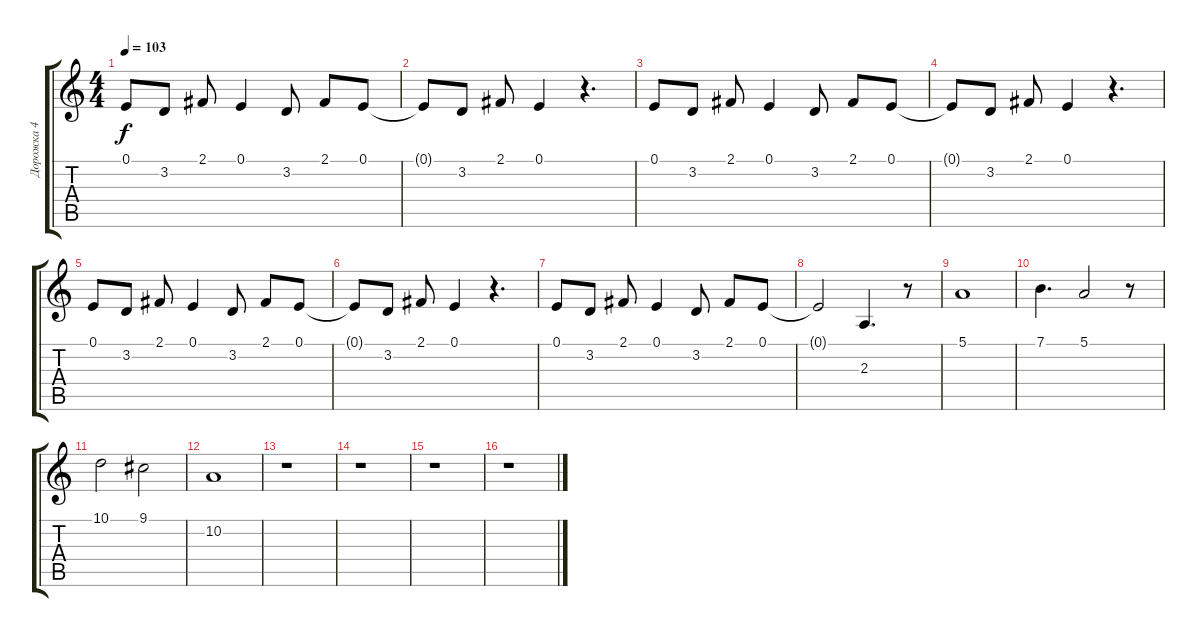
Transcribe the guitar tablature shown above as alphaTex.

\track ("Дорожка 4" "Дорожка 4") {instrument stringensemble1}
\staff {score tabs}
\tuning (E4 B3 G3 D3 A2 E2) {hide}
\ts (4 4)
\tempo 103
\clef g2
\ks c
0.1.8{dy f} 3.2.8 2.1.8 0.1.4 3.2.8 2.1.8 0.1.8 |
0.1{t}.8 3.2.8 2.1.8 0.1.4 r.4{d} |
0.1.8 3.2.8 2.1.8 0.1.4 3.2.8 2.1.8 0.1.8 |
0.1{t}.8 3.2.8 2.1.8 0.1.4 r.4{d} |
0.1.8 3.2.8 2.1.8 0.1.4 3.2.8 2.1.8 0.1.8 |
0.1{t}.8 3.2.8 2.1.8 0.1.4 r.4{d} |
0.1.8 3.2.8 2.1.8 0.1.4 3.2.8 2.1.8 0.1.8 |
0.1{t}.2 2.3.4{d} r.8 |
5.1.1 |
7.1.4{d} 5.1.2 r.8 |
10.1.2 9.1.2 |
10.2.1 |
r.1 |
r.1 |
r.1 |
r.1
